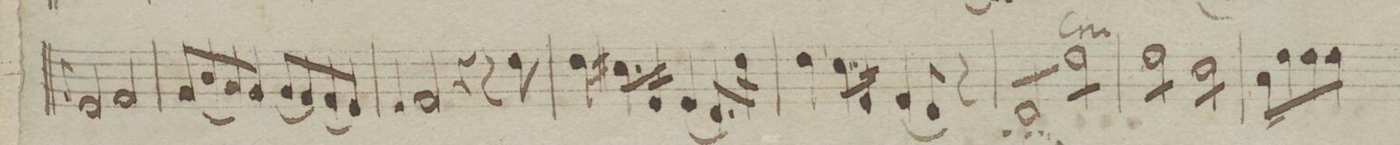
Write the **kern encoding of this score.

**kern	**dynam
*I"Violin 2do	*
*clefG2	*
*k[f#]	*
*met(c)	*
*M4/4	*
8qqf#/	.
2e/	.
2f#/	.
=68	=68
(8g/L	.
8b/	.
8a/	.
8g/J)	.
(8g/L	.
8f#/)	.
(8f#/	.
8e/J)	.
=69	=69
4qqe/	.
2f#/	.
4r	.
8r	.
8dd\	.
=70	=70
4dd\	.
8.cc#X\L	.
16e/Jk	.
(4e/	.
8.d/L)	.
16dd\Jk	.
=71	=71
4dd\	.
8.cc\L	.
16e/Jk	.
(4e/	.
8d/)	.
8r	.
=72	=72
*tremolo	*
8d'/L	.
8d'/	.
8d'/	.
8d'/J	.
8dd\L	<
8dd\	.
8dd\	.
8dd\J	.
=73	=73
8dd\L	.
8dd\	.
8dd\	.
8dd\J	.
8b\L	.
8b\	.
8b\	.
8b\J	.
*Xtremolo	*
=74	=74
8a\L	.
8dd\	.
8dd\	.
8dd\J	.
*-	*-
